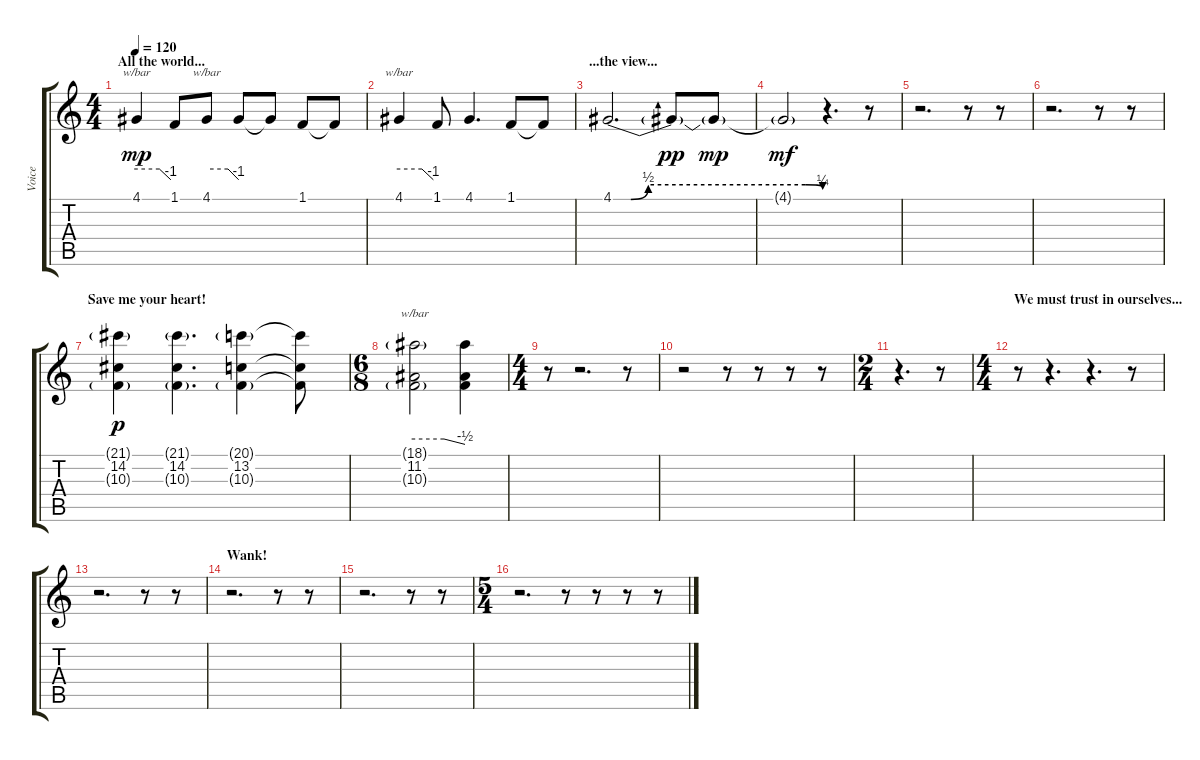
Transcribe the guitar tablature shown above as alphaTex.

\track ("Voice" "Voice") {instrument choiraahs}
\staff {score tabs}
\tuning (E4 B3 G3 D3 A2 E2) {hide}
\ts (4 4)
\section ("" "All the world...")
\tempo 120
\clef g2
\ks c
4.1.4{tbe (custom default 0 0 40 0 60 -4) dy mp} 1.1.8 4.1.8{tbe (custom default 0 0 40 0 60 -4)} 4.1{t}.8 4.1{t}.8 1.1.8 1.1{t}.8 |
4.1.4{tbe (custom default 0 0 40 0 60 -4)} 1.1.8 4.1.4{d} 1.1.8 1.1{t}.8 |
\section ("" "...the view...")
4.1{be (custom 0 0 5 0 10 2 55 2 60 1)}.2{d} 4.1{t}.8{dy pp} 4.1{t}.8{dy mp} |
4.1{t}.2{dy mf} r.4{d} r.8 |
r.2{d} r.8 r.8 |
r.2{d} r.8 r.8 |
\section ("" "Save me your heart!")
(21.1{g} 14.2 10.3{g}).4{dy p} (21.1{g} 14.2 10.3{g}).4{d} (20.1{g} 13.2 10.3{g}).4 (20.1{t} 13.2{t} 10.3{t}).8 |
\ts (6 8)
(18.1{g} 11.2 10.3{g}).2{tbe (custom default 0 0 35 0 60 -2)} (18.1{t} 11.2{t} 10.3{t}).4 |
\ts (4 4)
r.8 r.2{d} r.8 |
r.2 r.8 r.8 r.8 r.8 |
\ts (2 4)
r.4{d} r.8 |
\ts (4 4)
\section ("" "We must trust in ourselves...")
r.8 r.4{d} r.4{d} r.8 |
r.2{d} r.8 r.8 |
\section ("" "Wank!")
r.2{d} r.8 r.8 |
r.2{d} r.8 r.8 |
\ts (5 4)
r.2{d} r.8 r.8 r.8 r.8
